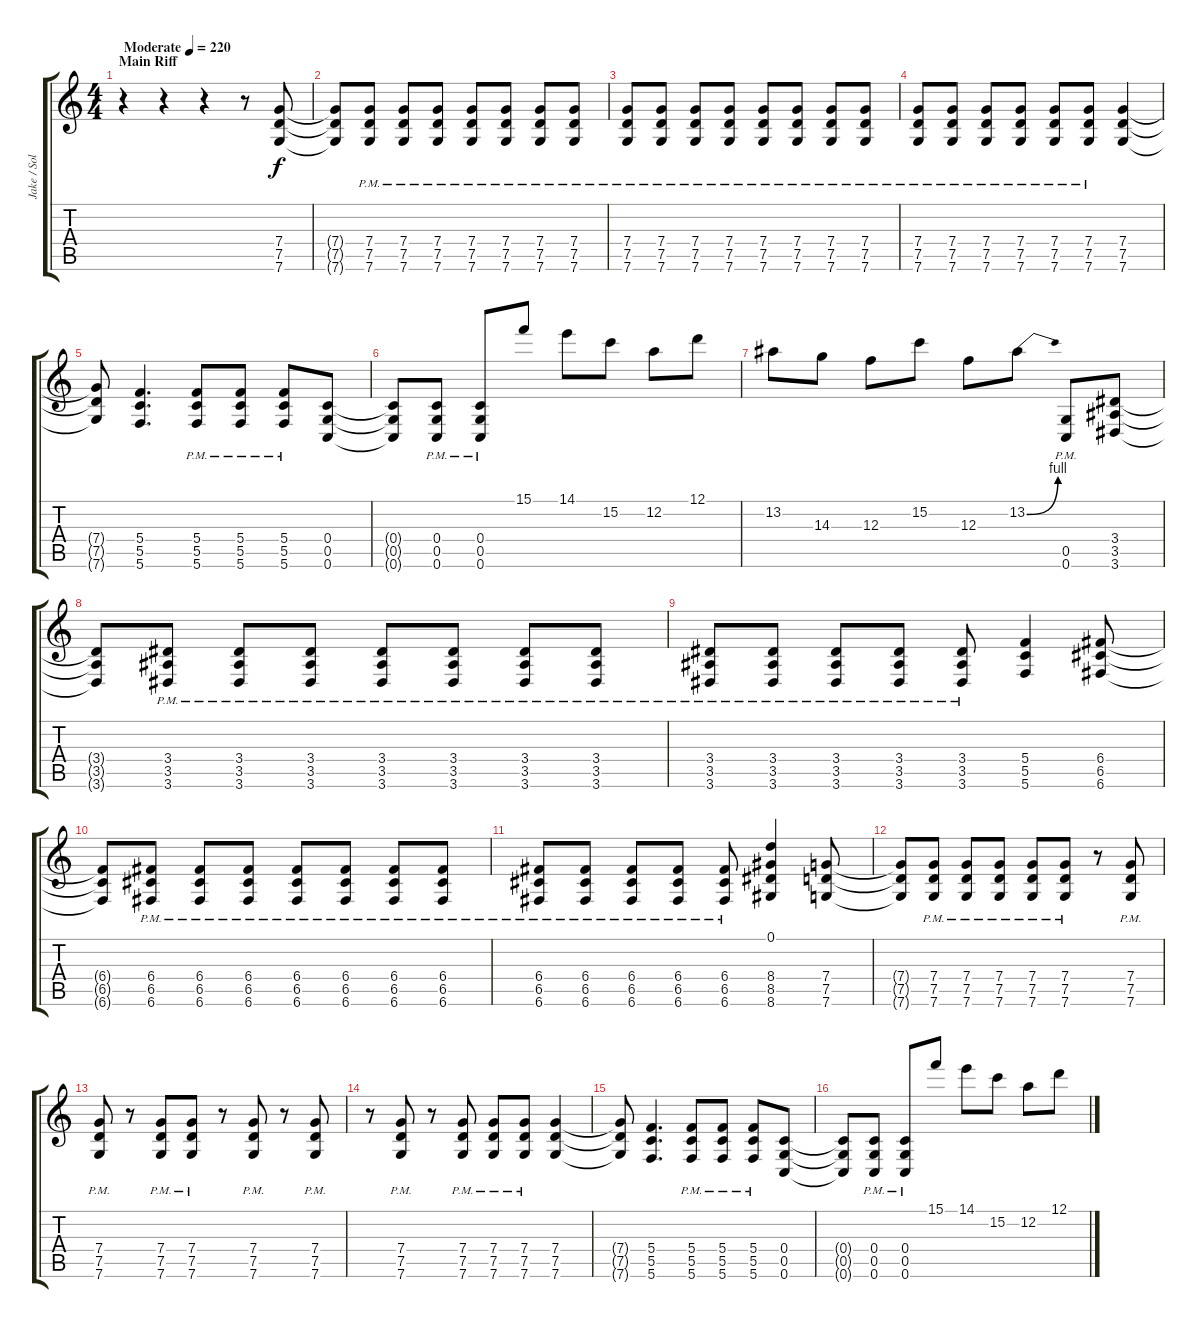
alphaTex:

\track ("Jake / Solo" "Jake / Sol") {instrument overdrivenguitar}
\staff {score tabs}
\tuning (D4 A3 F3 C3 G2 C2) {hide}
\ts (4 4)
\section ("" "Main Riff")
\tempo (220 "Moderate")
\clef g2
\ks c
r.4{dy f instrument overdrivenguitar} r.4 r.4 r.8 (7.4 7.5 7.6).8 |
(7.4{t} 7.5{t} 7.6{t}).8 (7.4{pm} 7.5 7.6{pm}).8 (7.4{pm} 7.5 7.6{pm}).8 (7.4{pm} 7.5 7.6{pm}).8 (7.4{pm} 7.5 7.6{pm}).8 (7.4{pm} 7.5 7.6{pm}).8 (7.4{pm} 7.5 7.6{pm}).8 (7.4{pm} 7.5 7.6{pm}).8 |
(7.4{pm} 7.5 7.6{pm}).8 (7.4{pm} 7.5 7.6{pm}).8 (7.4{pm} 7.5 7.6{pm}).8 (7.4{pm} 7.5 7.6{pm}).8 (7.4{pm} 7.5 7.6{pm}).8 (7.4{pm} 7.5 7.6{pm}).8 (7.4{pm} 7.5 7.6{pm}).8 (7.4{pm} 7.5 7.6{pm}).8 |
(7.4{pm} 7.5 7.6{pm}).8 (7.4{pm} 7.5 7.6{pm}).8 (7.4{pm} 7.5 7.6{pm}).8 (7.4{pm} 7.5 7.6{pm}).8 (7.4{pm} 7.5 7.6{pm}).8 (7.4{pm} 7.5 7.6{pm}).8 (7.4 7.5 7.6).4 |
(7.4{t} 7.5{t} 7.6{t}).8 (5.4 5.5 5.6).4{d} (5.4{pm} 5.5{pm} 5.6{pm}).8 (5.4{pm} 5.5{pm} 5.6{pm}).8 (5.4{pm} 5.5{pm} 5.6{pm}).8 (0.4 0.5 0.6).8 |
(0.4{t} 0.5{t} 0.6{t}).8 (0.4{pm} 0.5{pm} 0.6{pm}).8 (0.4{pm} 0.5{pm} 0.6{pm}).8 15.1.8 14.1.8 15.2.8 12.2.8 12.1.8 |
13.2.8 14.3.8 12.3.8 15.2.8 12.3.8 13.2{be (bend 0 0 60 4)}.8 (0.5{pm} 0.6{pm}).8 (3.4 3.5 3.6).8 |
(3.4{t} 3.5{t} 3.6{t}).8 (3.4{pm} 3.5{pm} 3.6{pm}).8 (3.4{pm} 3.5{pm} 3.6{pm}).8 (3.4{pm} 3.5{pm} 3.6{pm}).8 (3.4{pm} 3.5{pm} 3.6{pm}).8 (3.4{pm} 3.5{pm} 3.6{pm}).8 (3.4{pm} 3.5{pm} 3.6{pm}).8 (3.4{pm} 3.5{pm} 3.6{pm}).8 |
(3.4{pm} 3.5{pm} 3.6{pm}).8 (3.4{pm} 3.5{pm} 3.6{pm}).8 (3.4{pm} 3.5{pm} 3.6{pm}).8 (3.4{pm} 3.5{pm} 3.6{pm}).8 (3.4{pm} 3.5{pm} 3.6{pm}).8 (5.4 5.5 5.6).4 (6.4 6.5 6.6).8 |
(6.4{t} 6.5{t} 6.6{t}).8 (6.4{pm} 6.5{pm} 6.6{pm}).8 (6.4{pm} 6.5{pm} 6.6{pm}).8 (6.4{pm} 6.5{pm} 6.6{pm}).8 (6.4{pm} 6.5{pm} 6.6{pm}).8 (6.4{pm} 6.5{pm} 6.6{pm}).8 (6.4{pm} 6.5{pm} 6.6{pm}).8 (6.4{pm} 6.5{pm} 6.6{pm}).8 |
(6.4{pm} 6.5{pm} 6.6{pm}).8 (6.4{pm} 6.5{pm} 6.6{pm}).8 (6.4{pm} 6.5{pm} 6.6{pm}).8 (6.4{pm} 6.5{pm} 6.6{pm}).8 (6.4{pm} 6.5{pm} 6.6{pm}).8 (0.1 8.4 8.5 8.6).4 (7.4 7.5 7.6).8 |
(7.4{t} 7.5{t} 7.6{t}).8 (7.4{pm} 7.5 7.6{pm}).8 (7.4{pm} 7.5 7.6{pm}).8 (7.4{pm} 7.5 7.6{pm}).8 (7.4{pm} 7.5 7.6{pm}).8 (7.4{pm} 7.5 7.6{pm}).8 r.8 (7.4{pm} 7.5 7.6{pm}).8 |
(7.4{pm} 7.5 7.6{pm}).8 r.8 (7.4{pm} 7.5 7.6{pm}).8 (7.4{pm} 7.5 7.6{pm}).8 r.8 (7.4{pm} 7.5 7.6{pm}).8 r.8 (7.4{pm} 7.5 7.6{pm}).8 |
r.8 (7.4{pm} 7.5 7.6{pm}).8 r.8 (7.4{pm} 7.5 7.6{pm}).8 (7.4{pm} 7.5 7.6{pm}).8 (7.4{pm} 7.5 7.6{pm}).8 (7.4 7.5 7.6).4 |
(7.4{t} 7.5{t} 7.6{t}).8 (5.4 5.5 5.6).4{d} (5.4{pm} 5.5{pm} 5.6{pm}).8 (5.4{pm} 5.5{pm} 5.6{pm}).8 (5.4{pm} 5.5{pm} 5.6{pm}).8 (0.4 0.5 0.6).8 |
(0.4{t} 0.5{t} 0.6{t}).8 (0.4{pm} 0.5{pm} 0.6{pm}).8 (0.4{pm} 0.5{pm} 0.6{pm}).8 15.1.8 14.1.8 15.2.8 12.2.8 12.1.8
